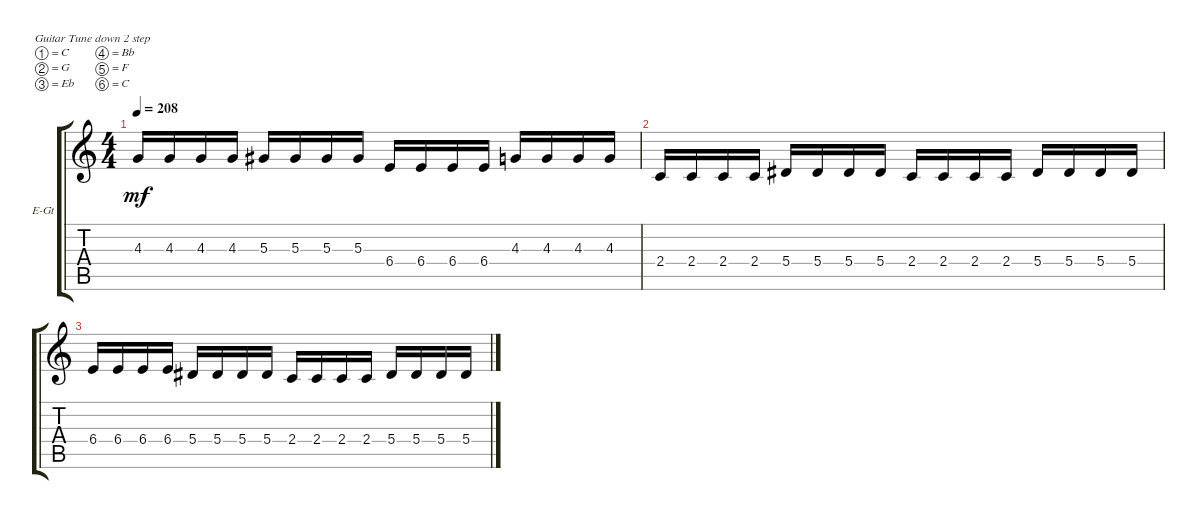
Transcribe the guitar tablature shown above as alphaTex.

\defaultSystemsLayout 4
\bracketExtendMode groupsimilarinstruments
\firstSystemTrackNameOrientation horizontal
\otherSystemsTrackNameOrientation horizontal
\track ("Harmonies/Leads" "E-Gt") {instrument overdrivenguitar}
\staff {score tabs}
\tuning (C4 G3 Eb3 Bb2 F2 C2)
\ts (4 4)
\tempo 208
\clef g2
\ks c
4.3.16{dy mf} 4.3.16 4.3.16 4.3.16 5.3.16 5.3.16 5.3.16 5.3.16 6.4.16 6.4.16 6.4.16 6.4.16 4.3.16 4.3.16 4.3.16 4.3.16 |
2.4.16 2.4.16 2.4.16 2.4.16 5.4.16 5.4.16 5.4.16 5.4.16 2.4.16 2.4.16 2.4.16 2.4.16 5.4.16 5.4.16 5.4.16 5.4.16 |
6.4.16 6.4.16 6.4.16 6.4.16 5.4.16 5.4.16 5.4.16 5.4.16 2.4.16 2.4.16 2.4.16 2.4.16 5.4.16 5.4.16 5.4.16 5.4.16
